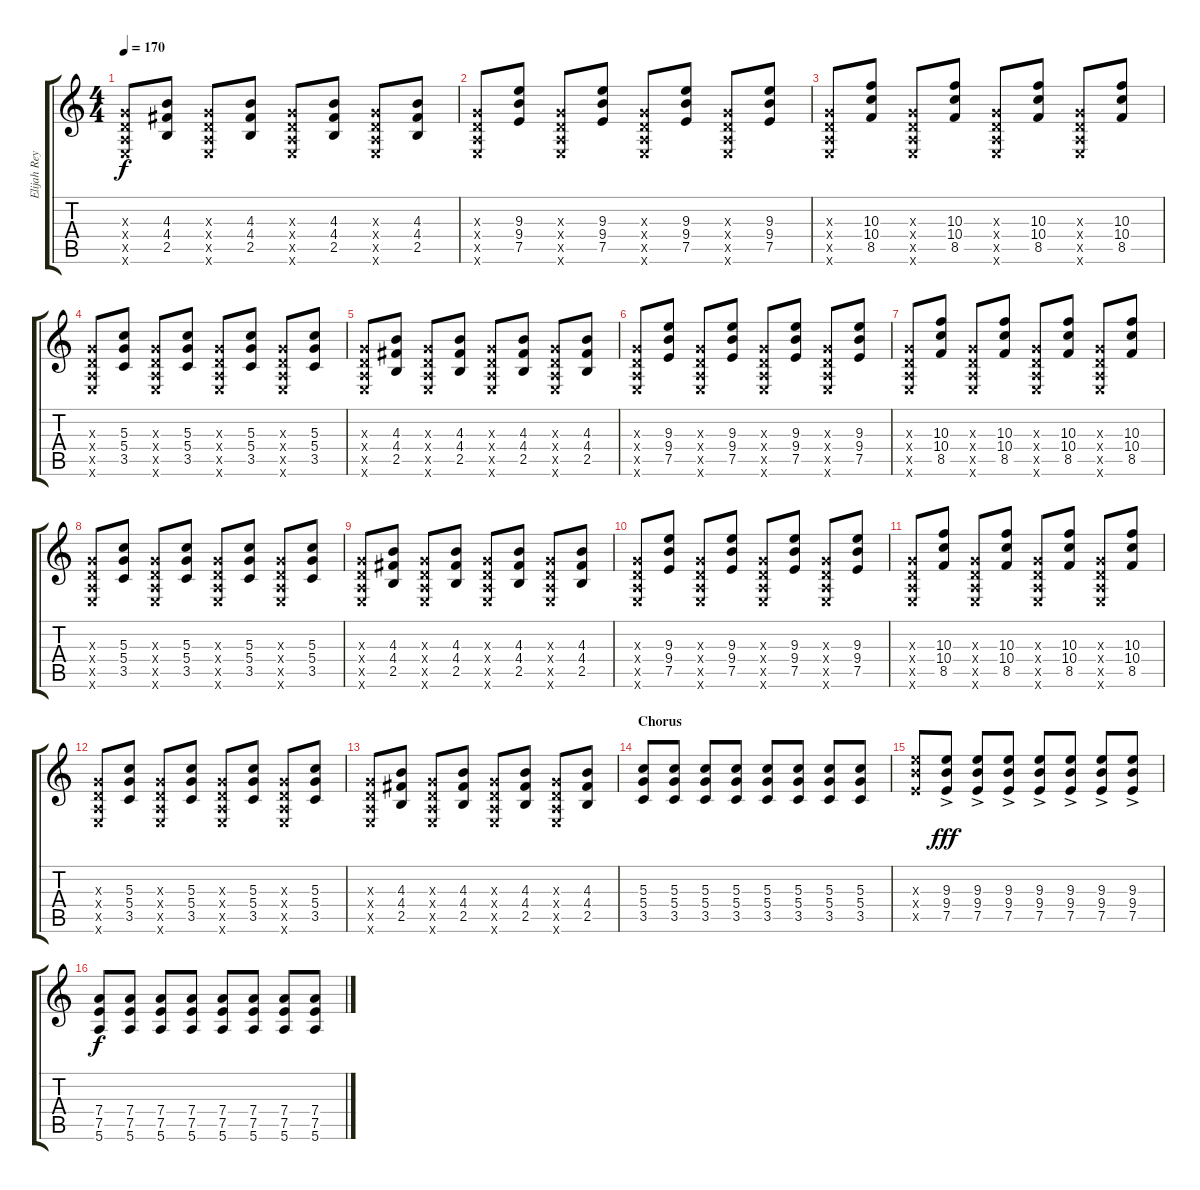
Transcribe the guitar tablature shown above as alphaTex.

\track ("Elijah Reyes" "Elijah Rey") {instrument overdrivenguitar}
\staff {score tabs}
\tuning (E4 B3 G3 D3 A2 E2) {hide}
\ts (4 4)
\tempo 170
\clef g2
\ks c
(0.3{x} 0.4{x} 0.5{x} 0.6{x}).8{dy f} (4.3 4.4 2.5).8 (0.3{x} 0.4{x} 0.5{x} 0.6{x}).8 (4.3 4.4 2.5).8 (0.3{x} 0.4{x} 0.5{x} 0.6{x}).8 (4.3 4.4 2.5).8 (0.3{x} 0.4{x} 0.5{x} 0.6{x}).8 (4.3 4.4 2.5).8 |
(0.3{x} 0.4{x} 0.5{x} 0.6{x}).8 (9.3 9.4 7.5).8 (0.3{x} 0.4{x} 0.5{x} 0.6{x}).8 (9.3 9.4 7.5).8 (0.3{x} 0.4{x} 0.5{x} 0.6{x}).8 (9.3 9.4 7.5).8 (0.3{x} 0.4{x} 0.5{x} 0.6{x}).8 (9.3 9.4 7.5).8 |
(0.3{x} 0.4{x} 0.5{x} 0.6{x}).8 (10.3 10.4 8.5).8 (0.3{x} 0.4{x} 0.5{x} 0.6{x}).8 (10.3 10.4 8.5).8 (0.3{x} 0.4{x} 0.5{x} 0.6{x}).8 (10.3 10.4 8.5).8 (0.3{x} 0.4{x} 0.5{x} 0.6{x}).8 (10.3 10.4 8.5).8 |
(0.3{x} 0.4{x} 0.5{x} 0.6{x}).8 (5.3 5.4 3.5).8 (0.3{x} 0.4{x} 0.5{x} 0.6{x}).8 (5.3 5.4 3.5).8 (0.3{x} 0.4{x} 0.5{x} 0.6{x}).8 (5.3 5.4 3.5).8 (0.3{x} 0.4{x} 0.5{x} 0.6{x}).8 (5.3 5.4 3.5).8 |
(0.3{x} 0.4{x} 0.5{x} 0.6{x}).8 (4.3 4.4 2.5).8 (0.3{x} 0.4{x} 0.5{x} 0.6{x}).8 (4.3 4.4 2.5).8 (0.3{x} 0.4{x} 0.5{x} 0.6{x}).8 (4.3 4.4 2.5).8 (0.3{x} 0.4{x} 0.5{x} 0.6{x}).8 (4.3 4.4 2.5).8 |
(0.3{x} 0.4{x} 0.5{x} 0.6{x}).8 (9.3 9.4 7.5).8 (0.3{x} 0.4{x} 0.5{x} 0.6{x}).8 (9.3 9.4 7.5).8 (0.3{x} 0.4{x} 0.5{x} 0.6{x}).8 (9.3 9.4 7.5).8 (0.3{x} 0.4{x} 0.5{x} 0.6{x}).8 (9.3 9.4 7.5).8 |
(0.3{x} 0.4{x} 0.5{x} 0.6{x}).8 (10.3 10.4 8.5).8 (0.3{x} 0.4{x} 0.5{x} 0.6{x}).8 (10.3 10.4 8.5).8 (0.3{x} 0.4{x} 0.5{x} 0.6{x}).8 (10.3 10.4 8.5).8 (0.3{x} 0.4{x} 0.5{x} 0.6{x}).8 (10.3 10.4 8.5).8 |
(0.3{x} 0.4{x} 0.5{x} 0.6{x}).8 (5.3 5.4 3.5).8 (0.3{x} 0.4{x} 0.5{x} 0.6{x}).8 (5.3 5.4 3.5).8 (0.3{x} 0.4{x} 0.5{x} 0.6{x}).8 (5.3 5.4 3.5).8 (0.3{x} 0.4{x} 0.5{x} 0.6{x}).8 (5.3 5.4 3.5).8 |
(0.3{x} 0.4{x} 0.5{x} 0.6{x}).8 (4.3 4.4 2.5).8 (0.3{x} 0.4{x} 0.5{x} 0.6{x}).8 (4.3 4.4 2.5).8 (0.3{x} 0.4{x} 0.5{x} 0.6{x}).8 (4.3 4.4 2.5).8 (0.3{x} 0.4{x} 0.5{x} 0.6{x}).8 (4.3 4.4 2.5).8 |
(0.3{x} 0.4{x} 0.5{x} 0.6{x}).8 (9.3 9.4 7.5).8 (0.3{x} 0.4{x} 0.5{x} 0.6{x}).8 (9.3 9.4 7.5).8 (0.3{x} 0.4{x} 0.5{x} 0.6{x}).8 (9.3 9.4 7.5).8 (0.3{x} 0.4{x} 0.5{x} 0.6{x}).8 (9.3 9.4 7.5).8 |
(0.3{x} 0.4{x} 0.5{x} 0.6{x}).8 (10.3 10.4 8.5).8 (0.3{x} 0.4{x} 0.5{x} 0.6{x}).8 (10.3 10.4 8.5).8 (0.3{x} 0.4{x} 0.5{x} 0.6{x}).8 (10.3 10.4 8.5).8 (0.3{x} 0.4{x} 0.5{x} 0.6{x}).8 (10.3 10.4 8.5).8 |
(0.3{x} 0.4{x} 0.5{x} 0.6{x}).8 (5.3 5.4 3.5).8 (0.3{x} 0.4{x} 0.5{x} 0.6{x}).8 (5.3 5.4 3.5).8 (0.3{x} 0.4{x} 0.5{x} 0.6{x}).8 (5.3 5.4 3.5).8 (0.3{x} 0.4{x} 0.5{x} 0.6{x}).8 (5.3 5.4 3.5).8 |
(0.3{x} 0.4{x} 0.5{x} 0.6{x}).8 (4.3 4.4 2.5).8 (0.3{x} 0.4{x} 0.5{x} 0.6{x}).8 (4.3 4.4 2.5).8 (0.3{x} 0.4{x} 0.5{x} 0.6{x}).8 (4.3 4.4 2.5).8 (0.3{x} 0.4{x} 0.5{x} 0.6{x}).8 (4.3 4.4 2.5).8 |
\section ("" "Chorus")
(5.3 5.4 3.5).8 (5.3 5.4 3.5).8 (5.3 5.4 3.5).8 (5.3 5.4 3.5).8 (5.3 5.4 3.5).8 (5.3 5.4 3.5).8 (5.3 5.4 3.5).8 (5.3 5.4 3.5).8 |
(9.3{x} 9.4{x} 7.5{x}).8 (9.3 9.4 7.5{ac}).8{dy fff} (9.3 9.4 7.5{ac}).8 (9.3 9.4 7.5{ac}).8 (9.3 9.4 7.5{ac}).8 (9.3 9.4 7.5{ac}).8 (9.3 9.4 7.5{ac}).8 (9.3 9.4 7.5{ac}).8 |
(7.4 7.5 5.6).8{dy f} (7.4 7.5 5.6).8 (7.4 7.5 5.6).8 (7.4 7.5 5.6).8 (7.4 7.5 5.6).8 (7.4 7.5 5.6).8 (7.4 7.5 5.6).8 (7.4 7.5 5.6).8
